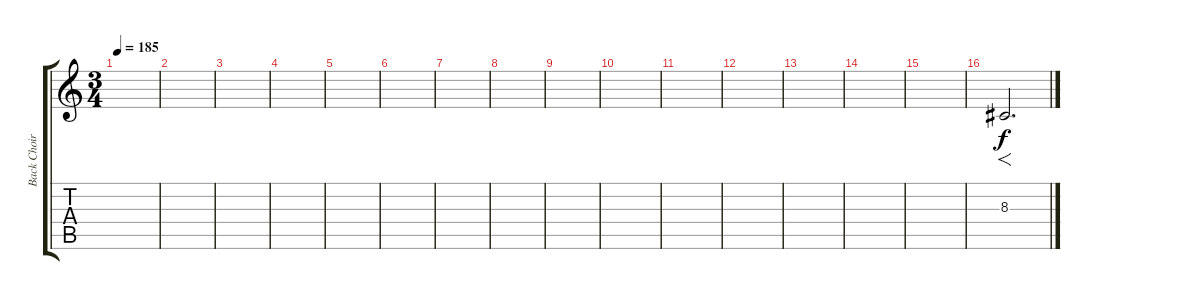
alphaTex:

\track ("Back Choir" "Back Choir") {instrument choiraahs}
\staff {score tabs}
\tuning (D4 A3 F3 C3 G2 C2) {hide}
\ts (3 4)
\tempo 185
\clef g2
\ks c
|
|
|
|
|
|
|
|
|
|
|
|
|
|
|
8.3.2{f d instrument tremolostrings}
